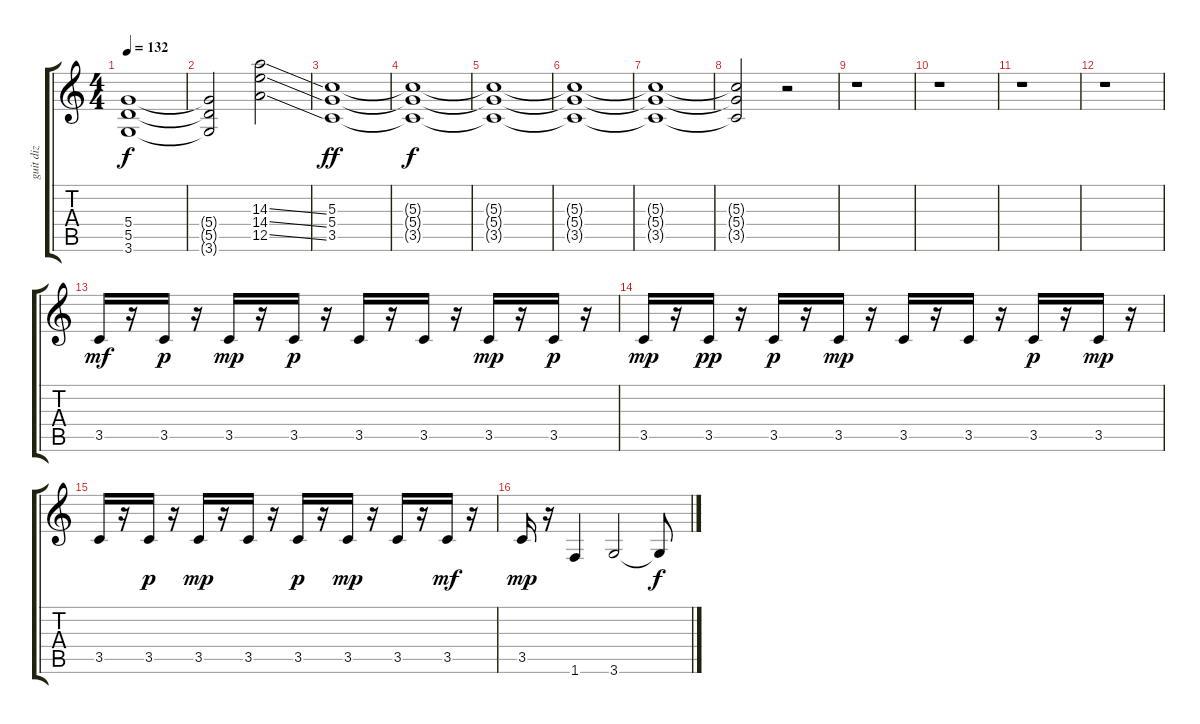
\track ("guit diz" "guit diz") {instrument distortionguitar}
\staff {score tabs}
\tuning (E4 B3 G3 D3 A2 E2) {hide}
\ts (4 4)
\tempo 132
\clef g2
\ks c
(5.4 5.5 3.6).1{dy f} |
(5.4{t} 5.5{t} 3.6{t}).2 (14.3{ss} 14.4{ss} 12.5{ss}).2 |
(5.3 5.4 3.5).1{dy ff} |
(5.3{t} 5.4{t} 3.5{t}).1{dy f} |
(5.3{t} 5.4{t} 3.5{t}).1 |
(5.3{t} 5.4{t} 3.5{t}).1 |
(5.3{t} 5.4{t} 3.5{t}).1 |
(5.3{t} 5.4{t} 3.5{t}).2 r.2 |
r.1 |
r.1 |
r.1 |
r.1 |
3.5.16{dy mf volume 16} r.16 3.5.16{dy p} r.16 3.5.16{dy mp} r.16 3.5.16{dy p} r.16 3.5.16 r.16 3.5.16 r.16 3.5.16{dy mp} r.16 3.5.16{dy p} r.16 |
3.5.16{dy mp volume 15} r.16 3.5.16{dy pp} r.16 3.5.16{dy p} r.16 3.5.16{dy mp} r.16 3.5.16 r.16 3.5.16 r.16 3.5.16{dy p} r.16 3.5.16{dy mp} r.16 |
3.5.16{volume 14} r.16 3.5.16{dy p} r.16 3.5.16{dy mp} r.16 3.5.16 r.16 3.5.16{dy p} r.16 3.5.16{dy mp} r.16 3.5.16 r.16 3.5.16{dy mf} r.16 |
3.5.16{dy mp volume 13} r.16 1.6.4 3.6.2 3.6{t}.8{dy f}
